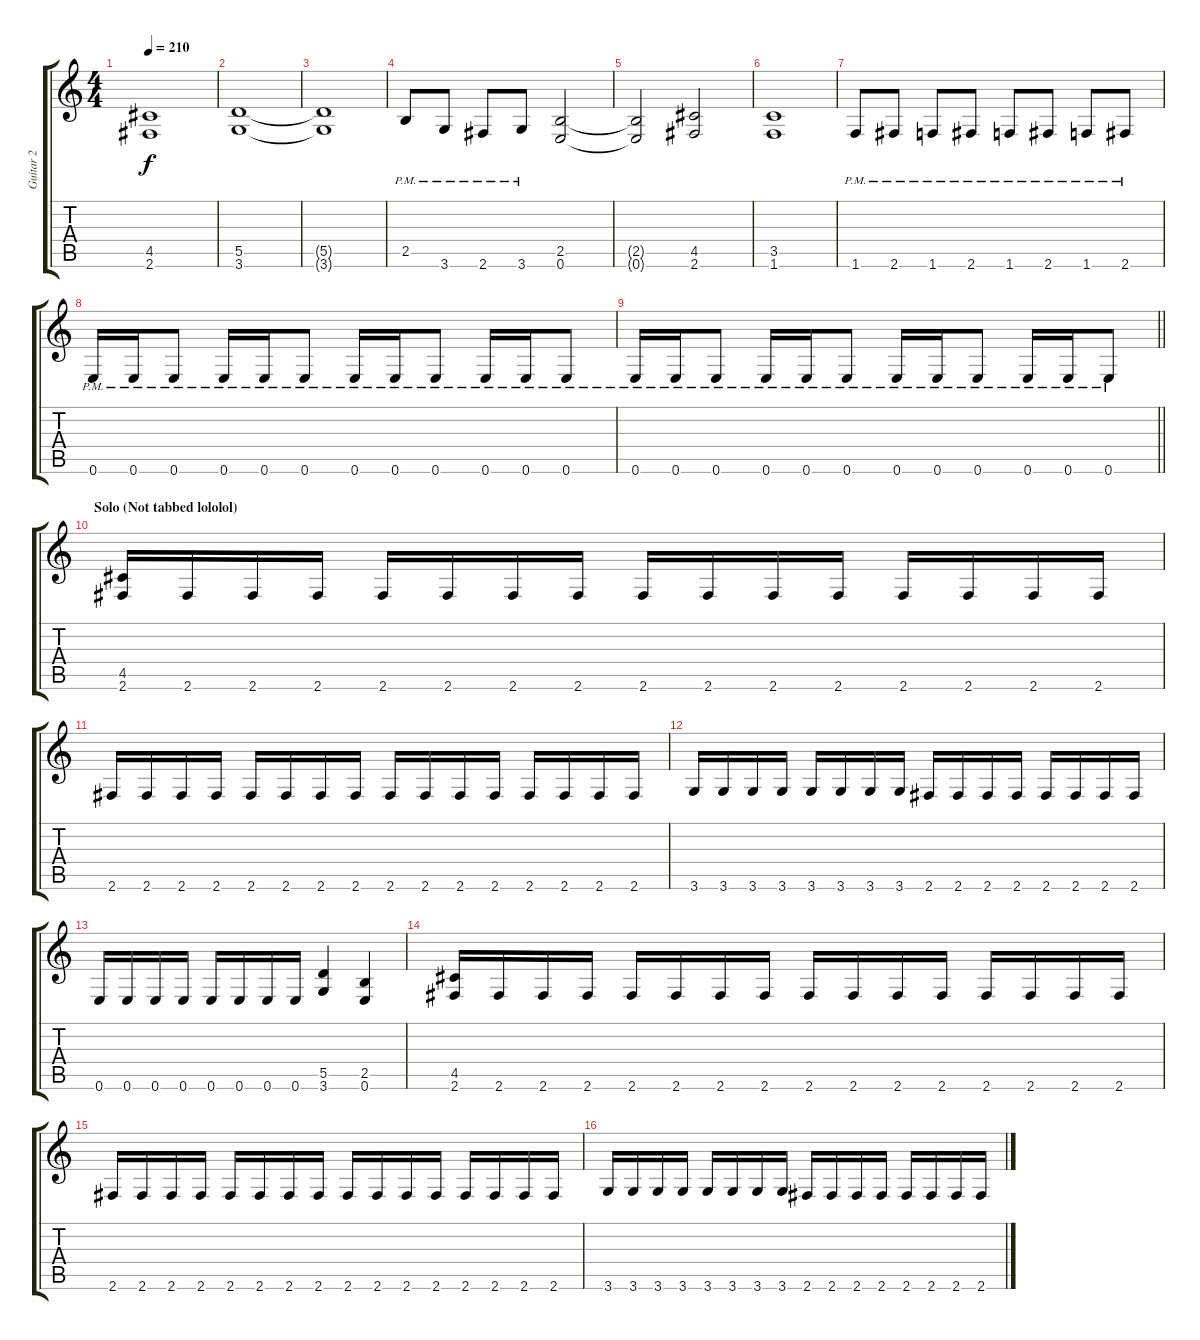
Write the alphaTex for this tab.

\track ("Guitar 2" "Guitar 2") {instrument distortionguitar}
\staff {score tabs}
\tuning (E4 B3 G3 D3 A2 E2) {hide}
\ts (4 4)
\tempo 210
\clef g2
\ks c
(4.5{t} 2.6{t}).1{dy f} |
(5.5 3.6).1 |
(5.5{t} 3.6{t}).1 |
2.5{pm}.8 3.6{pm}.8 2.6{pm}.8 3.6{pm}.8 (2.5 0.6).2 |
(2.5{t} 0.6{t}).2 (4.5 2.6).2 |
(3.5 1.6).1 |
1.6{pm}.8 2.6{pm}.8 1.6{pm}.8 2.6{pm}.8 1.6{pm}.8 2.6{pm}.8 1.6{pm}.8 2.6{pm}.8 |
0.6{pm}.16 0.6{pm}.16 0.6{pm}.8 0.6{pm}.16 0.6{pm}.16 0.6{pm}.8 0.6{pm}.16 0.6{pm}.16 0.6{pm}.8 0.6{pm}.16 0.6{pm}.16 0.6{pm}.8 |
\barLineRight lightlight
0.6{pm}.16 0.6{pm}.16 0.6{pm}.8 0.6{pm}.16 0.6{pm}.16 0.6{pm}.8 0.6{pm}.16 0.6{pm}.16 0.6{pm}.8 0.6{pm}.16 0.6{pm}.16 0.6{pm}.8 |
\section ("" "Solo (Not tabbed lololol)")
(4.5 2.6).16 2.6.16 2.6.16 2.6.16 2.6.16 2.6.16 2.6.16 2.6.16 2.6.16 2.6.16 2.6.16 2.6.16 2.6.16 2.6.16 2.6.16 2.6.16 |
2.6.16 2.6.16 2.6.16 2.6.16 2.6.16 2.6.16 2.6.16 2.6.16 2.6.16 2.6.16 2.6.16 2.6.16 2.6.16 2.6.16 2.6.16 2.6.16 |
3.6.16 3.6.16 3.6.16 3.6.16 3.6.16 3.6.16 3.6.16 3.6.16 2.6.16 2.6.16 2.6.16 2.6.16 2.6.16 2.6.16 2.6.16 2.6.16 |
0.6.16 0.6.16 0.6.16 0.6.16 0.6.16 0.6.16 0.6.16 0.6.16 (5.5 3.6).4 (2.5 0.6).4 |
(4.5 2.6).16 2.6.16 2.6.16 2.6.16 2.6.16 2.6.16 2.6.16 2.6.16 2.6.16 2.6.16 2.6.16 2.6.16 2.6.16 2.6.16 2.6.16 2.6.16 |
2.6.16 2.6.16 2.6.16 2.6.16 2.6.16 2.6.16 2.6.16 2.6.16 2.6.16 2.6.16 2.6.16 2.6.16 2.6.16 2.6.16 2.6.16 2.6.16 |
3.6.16 3.6.16 3.6.16 3.6.16 3.6.16 3.6.16 3.6.16 3.6.16 2.6.16 2.6.16 2.6.16 2.6.16 2.6.16 2.6.16 2.6.16 2.6.16
